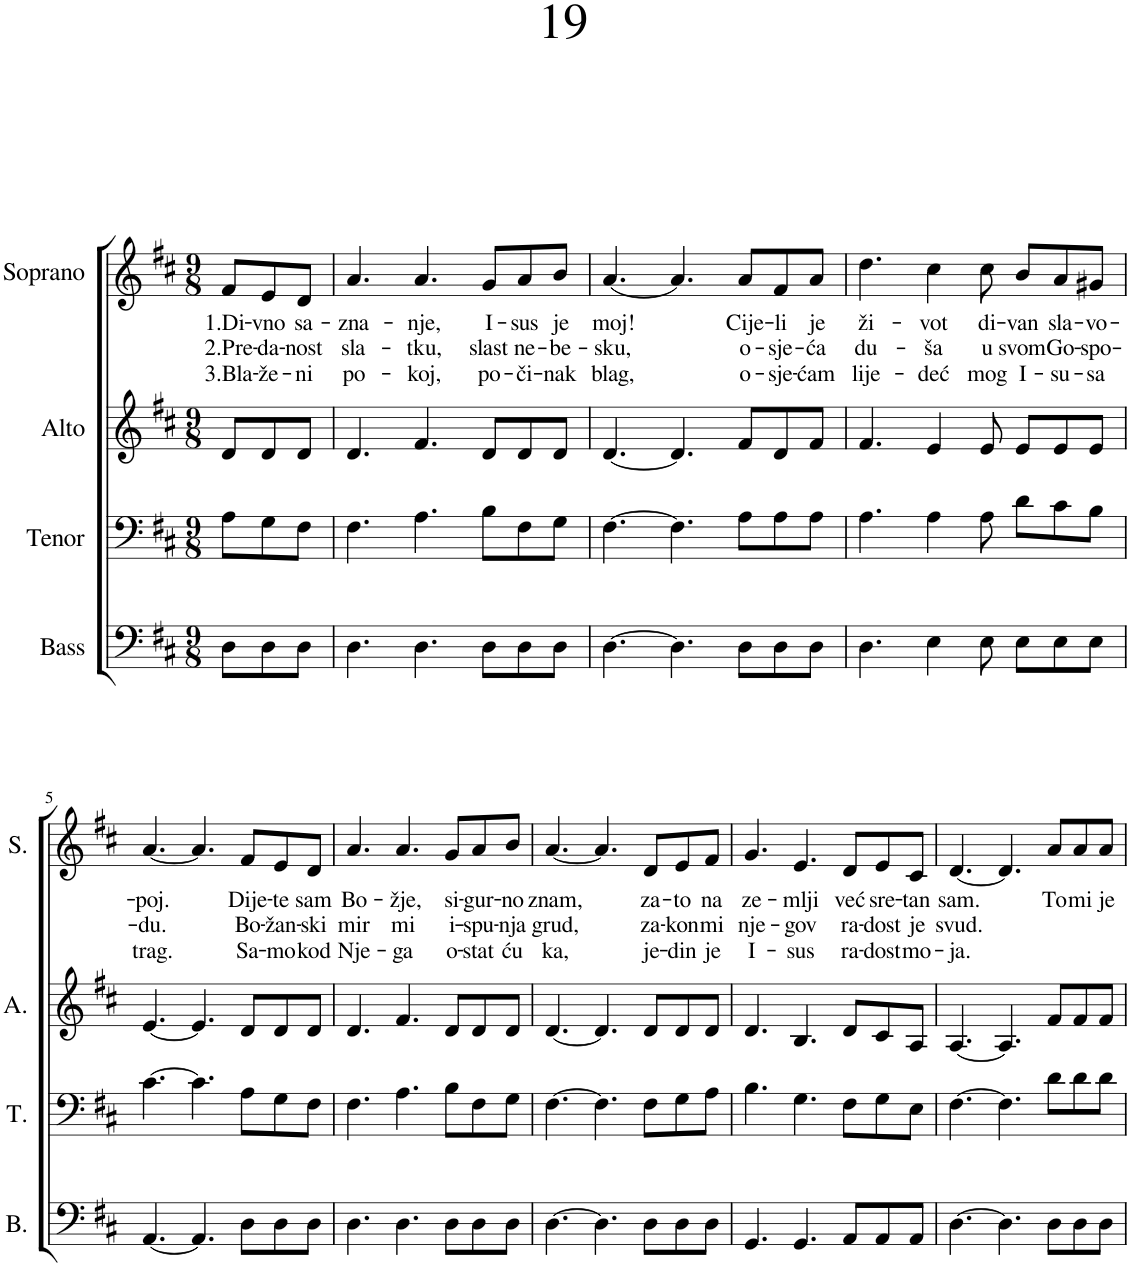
**kern	**kern	**kern	**kern	**text	**text	**text
*part4	*part3	*part2	*part1	*part1	*part1	*part1
*staff4	*staff3	*staff2	*staff1	*staff1	*staff1	*staff1
*I"Bass	*I"Tenor	*I"Alto	*I"Soprano	*	*	*
*I'B.	*I'T.	*I'A.	*I'S.	*	*	*
*clefF4	*clefF4	*clefG2	*clefG2	*	*	*
*k[f#c#]	*k[f#c#]	*k[f#c#]	*k[f#c#]	*	*	*
*M9/8	*M9/8	*M9/8	*M9/8	*	*	*
=1	=1	=1	=1	=1	=1	=1
!	!	!	!	!LO:LY:b	!LO:LY:b	!LO:LY:b
8D\L	8A\L	8d/L	8f#/L	1.Di-	2.Pre-	3.Bla-
!	!	!	!	!LO:LY:b	!LO:LY:b	!LO:LY:b
8D\	8G\	8d/	8e/	-vno	-da-	-že-
!	!	!	!	!LO:LY:b	!LO:LY:b	!LO:LY:b
8D\J	8F#\J	8d/J	8d/J	sa-	-nost	-ni
=2	=2	=2	=2	=2	=2	=2
!	!	!	!	!LO:LY:b	!LO:LY:b	!LO:LY:b
4.D\	4.F#\	4.d/	4.a/	-zna-	sla-	po-
!	!	!	!	!LO:LY:b	!LO:LY:b	!LO:LY:b
4.D\	4.A\	4.f#/	4.a/	-nje,	-tku,	-koj,
!	!	!	!	!LO:LY:b	!LO:LY:b	!LO:LY:b
8D\L	8B\L	8d/L	8g/L	I-	slast	po-
!	!	!	!	!LO:LY:b	!LO:LY:b	!LO:LY:b
8D\	8F#\	8d/	8a/	-sus	ne-	-či-
!	!	!	!	!LO:LY:b	!LO:LY:b	!LO:LY:b
8D\J	8G\J	8d/J	8b/J	je	-be-	-nak
=3	=3	=3	=3	=3	=3	=3
!	!	!	!	!LO:LY:b	!LO:LY:b	!LO:LY:b
[4.D\	[4.F#\	[4.d/	[4.a/	moj!	-sku,	blag,
4.D\]	4.F#\]	4.d/]	4.a/]	.	.	.
!	!	!	!	!LO:LY:b	!LO:LY:b	!LO:LY:b
8D\L	8A\L	8f#/L	8a/L	Cije-	o-	o-
!	!	!	!	!LO:LY:b	!LO:LY:b	!LO:LY:b
8D\	8A\	8d/	8f#/	-li	-sje-	-sje-
!	!	!	!	!LO:LY:b	!LO:LY:b	!LO:LY:b
8D\J	8A\J	8f#/J	8a/J	je	-ća	-ćam
=4	=4	=4	=4	=4	=4	=4
!	!	!	!	!LO:LY:b	!LO:LY:b	!LO:LY:b
4.D\	4.A\	4.f#/	4.dd\	ži-	du-	lije-
!	!	!	!	!LO:LY:b	!LO:LY:b	!LO:LY:b
4E\	4A\	4e/	4cc#\	-vot	-ša	-deć
!	!	!	!	!LO:LY:b	!LO:LY:b	!LO:LY:b
8E\	8A\	8e/	8cc#\	di-	u	mog
!	!	!	!	!LO:LY:b	!LO:LY:b	!LO:LY:b
8E\L	8d\L	8e/L	8b/L	-van	svom	I-
!	!	!	!	!LO:LY:b	!LO:LY:b	!LO:LY:b
8E\	8c#\	8e/	8a/	sla-	Go-	-su-
!	!	!	!	!LO:LY:b	!LO:LY:b	!LO:LY:b
8E\J	8B\J	8e/J	8g#X/J	-vo-	-spo-	-sa
!!LO:LB:g=z
=5	=5	=5	=5	=5	=5	=5
!	!	!	!	!LO:LY:b	!LO:LY:b	!LO:LY:b
[4.AA/	[4.c#\	[4.e/	[4.a/	-poj.	-du.	trag.
4.AA/]	4.c#\]	4.e/]	4.a/]	.	.	.
!	!	!	!	!LO:LY:b	!LO:LY:b	!LO:LY:b
8D\L	8A\L	8d/L	8f#/L	Dije-	Bo-	Sa-
!	!	!	!	!LO:LY:b	!LO:LY:b	!LO:LY:b
8D\	8G\	8d/	8e/	-te	-žan-	-mo
!	!	!	!	!LO:LY:b	!LO:LY:b	!LO:LY:b
8D\J	8F#\J	8d/J	8d/J	sam	-ski	kod
=6	=6	=6	=6	=6	=6	=6
!	!	!	!	!LO:LY:b	!LO:LY:b	!LO:LY:b
4.D\	4.F#\	4.d/	4.a/	Bo-	mir	Nje-
!	!	!	!	!LO:LY:b	!LO:LY:b	!LO:LY:b
4.D\	4.A\	4.f#/	4.a/	-žje,	mi	-ga
!	!	!	!	!LO:LY:b	!LO:LY:b	!LO:LY:b
8D\L	8B\L	8d/L	8g/L	si-	i-	o-
!	!	!	!	!LO:LY:b	!LO:LY:b	!LO:LY:b
8D\	8F#\	8d/	8a/	-gur-	-spu-	-stat
!	!	!	!	!LO:LY:b	!LO:LY:b	!LO:LY:b
8D\J	8G\J	8d/J	8b/J	-no	-nja	ću
=7	=7	=7	=7	=7	=7	=7
!	!	!	!	!LO:LY:b	!LO:LY:b	!LO:LY:b
[4.D\	[4.F#\	[4.d/	[4.a/	znam,	grud,	ka,
4.D\]	4.F#\]	4.d/]	4.a/]	.	.	.
!	!	!	!	!LO:LY:b	!LO:LY:b	!LO:LY:b
8D\L	8F#\L	8d/L	8d/L	za-	za-	je-
!	!	!	!	!LO:LY:b	!LO:LY:b	!LO:LY:b
8D\	8G\	8d/	8e/	-to	-kon	-din
!	!	!	!	!LO:LY:b	!LO:LY:b	!LO:LY:b
8D\J	8A\J	8d/J	8f#/J	na	mi	je
=8	=8	=8	=8	=8	=8	=8
!	!	!	!	!LO:LY:b	!LO:LY:b	!LO:LY:b
4.GG/	4.B\	4.d/	4.g/	ze-	nje-	I-
!	!	!	!	!LO:LY:b	!LO:LY:b	!LO:LY:b
4.GG/	4.G\	4.B/	4.e/	-mlji	-gov	-sus
!	!	!	!	!LO:LY:b	!LO:LY:b	!LO:LY:b
8AA/L	8F#\L	8d/L	8d/L	već	ra-	ra-
!	!	!	!	!LO:LY:b	!LO:LY:b	!LO:LY:b
8AA/	8G\	8c#/	8e/	sre-	-dost	-dost
!	!	!	!	!LO:LY:b	!LO:LY:b	!LO:LY:b
8AA/J	8E\J	8A/J	8c#/J	-tan	je	mo-
=9	=9	=9	=9	=9	=9	=9
!	!	!	!	!LO:LY:b	!LO:LY:b	!LO:LY:b
[4.D\	[4.F#\	[4.A/	[4.d/	sam.	svud.	-ja.
4.D\]	4.F#\]	4.A/]	4.d/]	.	.	.
!	!	!	!	!LO:LY:b	!	!
8D\L	8d\L	8f#/L	8a/L	To	.	.
!	!	!	!	!LO:LY:b	!	!
8D\	8d\	8f#/	8a/	mi	.	.
!	!	!	!	!LO:LY:b	!	!
8D\J	8d\J	8f#/J	8a/J	je	.	.
=	=	=	=	=	=	=
*-	*-	*-	*-	*-	*-	*-
